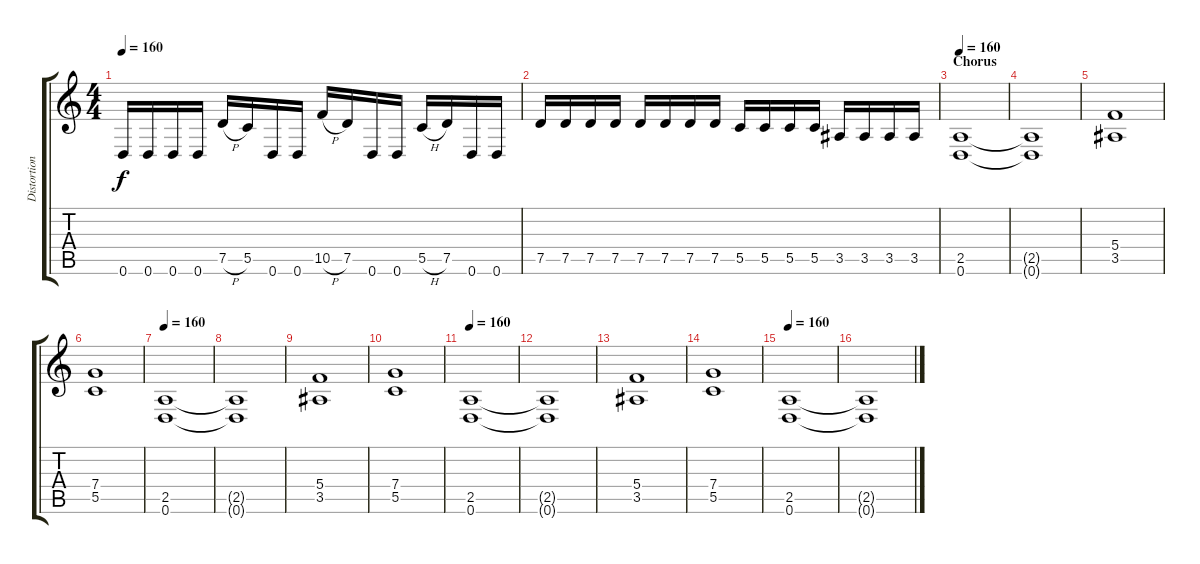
\track ("Distortion Guitar I" "Distortion") {instrument distortionguitar}
\staff {score tabs}
\tuning (D4 A3 F3 C3 G2 D2) {hide}
\ts (4 4)
\tempo 160
\clef g2
\ks c
0.6.16{dy f} 0.6.16 0.6.16 0.6.16 7.5{h}.16 5.5.16 0.6.16 0.6.16 10.5{h}.16 7.5.16 0.6.16 0.6.16 5.5{h}.16 7.5.16 0.6.16 0.6.16 |
7.5.16 7.5.16 7.5.16 7.5.16 7.5.16 7.5.16 7.5.16 7.5.16 5.5.16 5.5.16 5.5.16 5.5.16 3.5.16 3.5.16 3.5.16 3.5.16 |
\section ("" "Chorus")
\tempo 160
(2.5 0.6).1 |
(2.5{t} 0.6{t}).1 |
(5.4 3.5).1 |
(7.4 5.5).1 |
\tempo 160
(2.5 0.6).1 |
(2.5{t} 0.6{t}).1 |
(5.4 3.5).1 |
(7.4 5.5).1 |
\tempo 160
(2.5 0.6).1 |
(2.5{t} 0.6{t}).1 |
(5.4 3.5).1 |
(7.4 5.5).1 |
\tempo 160
(2.5 0.6).1 |
(2.5{t} 0.6{t}).1
